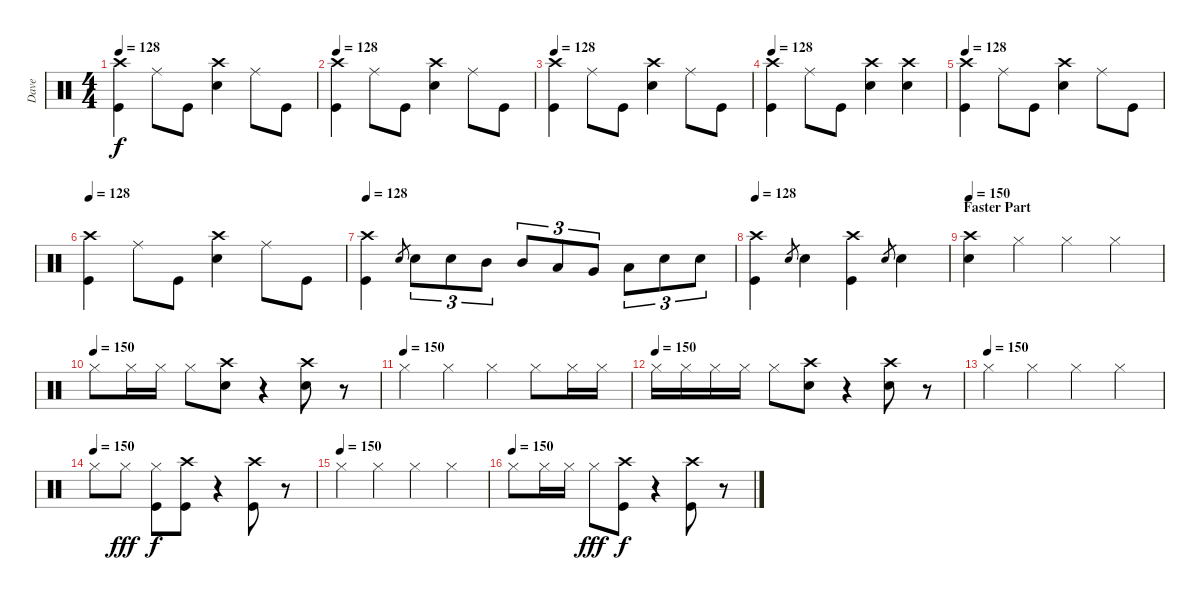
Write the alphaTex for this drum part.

\track ("Dave" "Dave") {instrument percussion}
\staff {score}
\articulation defaults
\ts (4 4)
\tempo 128
\clef neutral
\ks c
("Crash high (hit)" "Kick (hit)").4{dy f} "Ride (middle)".8 "Kick (hit)".8 ("Crash high (hit)" "Snare (hit) 2").4 "Ride (middle)".8 "Kick (hit)".8 |
\tempo 128
("Crash high (hit)" "Kick (hit)").4 "Ride (middle)".8 "Kick (hit)".8 ("Crash high (hit)" "Snare (hit) 2").4 "Ride (middle)".8 "Kick (hit)".8 |
\tempo 128
("Crash high (hit)" "Kick (hit)").4 "Ride (middle)".8 "Kick (hit)".8 ("Crash high (hit)" "Snare (hit) 2").4 "Ride (middle)".8 "Kick (hit)".8 |
\tempo 128
("Crash high (hit)" "Kick (hit)").4 "Ride (middle)".8 "Kick (hit)".8 ("Crash high (hit)" "Snare (hit) 2").4 ("Crash high (hit)" "Snare (hit) 2").4 |
\tempo 128
("Crash high (hit)" "Kick (hit)").4 "Ride (middle)".8 "Kick (hit)".8 ("Crash high (hit)" "Snare (hit) 2").4 "Ride (middle)".8 "Kick (hit)".8 |
\tempo 128
("Crash high (hit)" "Kick (hit)").4 "Ride (middle)".8 "Kick (hit)".8 ("Crash high (hit)" "Snare (hit) 2").4 "Ride (middle)".8 "Kick (hit)".8 |
\tempo 128
("Crash high (hit)" "Kick (hit)").4 "Snare (hit) 2".8{gr} "Snare (hit) 2".8{tu (3 2)} "Snare (hit) 2".8{tu (3 2)} "Mid Tom (hit)".8{tu (3 2)} "Mid Tom (hit)".8{tu (3 2)} "Low Tom (hit)".8{tu (3 2)} "Very Low Tom (hit)".8{tu (3 2)} "Low Floor Tom (hit)".8{tu (3 2)} "Snare (hit) 2".8{tu (3 2)} "Snare (hit) 2".8{tu (3 2)} |
\tempo 128
("Crash high (hit)" "Kick (hit)").4 "Snare (hit) 2".8{gr} "Snare (hit) 2".4 ("Crash high (hit)" "Kick (hit)").4 "Snare (hit) 2".8{gr} "Snare (hit) 2".4 |
\section ("" "Faster Part")
\tempo 150
("Crash high (hit)" "Snare (hit) 2").4 "Hi-Hat (closed)".4 "Hi-Hat (closed)".4 "Hi-Hat (closed)".4 |
\tempo (150)
"Hi-Hat (closed)".8 "Hi-Hat (closed)".16 "Hi-Hat (closed)".16 "Hi-Hat (closed)".8 ("Crash high (hit)" "Snare (hit) 2").8 r.4 ("Crash high (hit)" "Snare (hit) 2").8 r.8 |
\tempo (150)
"Hi-Hat (closed)".4 "Hi-Hat (closed)".4 "Hi-Hat (closed)".4 "Hi-Hat (closed)".8 "Hi-Hat (closed)".16 "Hi-Hat (closed)".16 |
\tempo (150)
"Hi-Hat (closed)".16 "Hi-Hat (closed)".16 "Hi-Hat (closed)".16 "Hi-Hat (closed)".16 "Hi-Hat (closed)".8 ("Crash high (hit)" "Snare (hit) 2").8 r.4 ("Crash high (hit)" "Snare (hit) 2").8 r.8 |
\tempo (150)
"Hi-Hat (closed)".4 "Hi-Hat (closed)".4 "Hi-Hat (closed)".4 "Hi-Hat (closed)".4 |
\tempo (150)
"Hi-Hat (closed)".8 "Hi-Hat (closed)".8{dy fff} ("Hi-Hat (closed)" "Kick (hit)").8{dy f} ("Crash high (hit)" "Kick (hit)").8 r.4 ("Crash high (hit)" "Kick (hit)").8 r.8 |
\tempo (150)
"Hi-Hat (closed)".4 "Hi-Hat (closed)".4 "Hi-Hat (closed)".4 "Hi-Hat (closed)".4 |
\tempo (150)
"Hi-Hat (closed)".8 "Hi-Hat (closed)".16 "Hi-Hat (closed)".16 "Hi-Hat (closed)".8{dy fff} ("Crash high (hit)" "Kick (hit)").8{dy f} r.4 ("Crash high (hit)" "Kick (hit)").8 r.8
